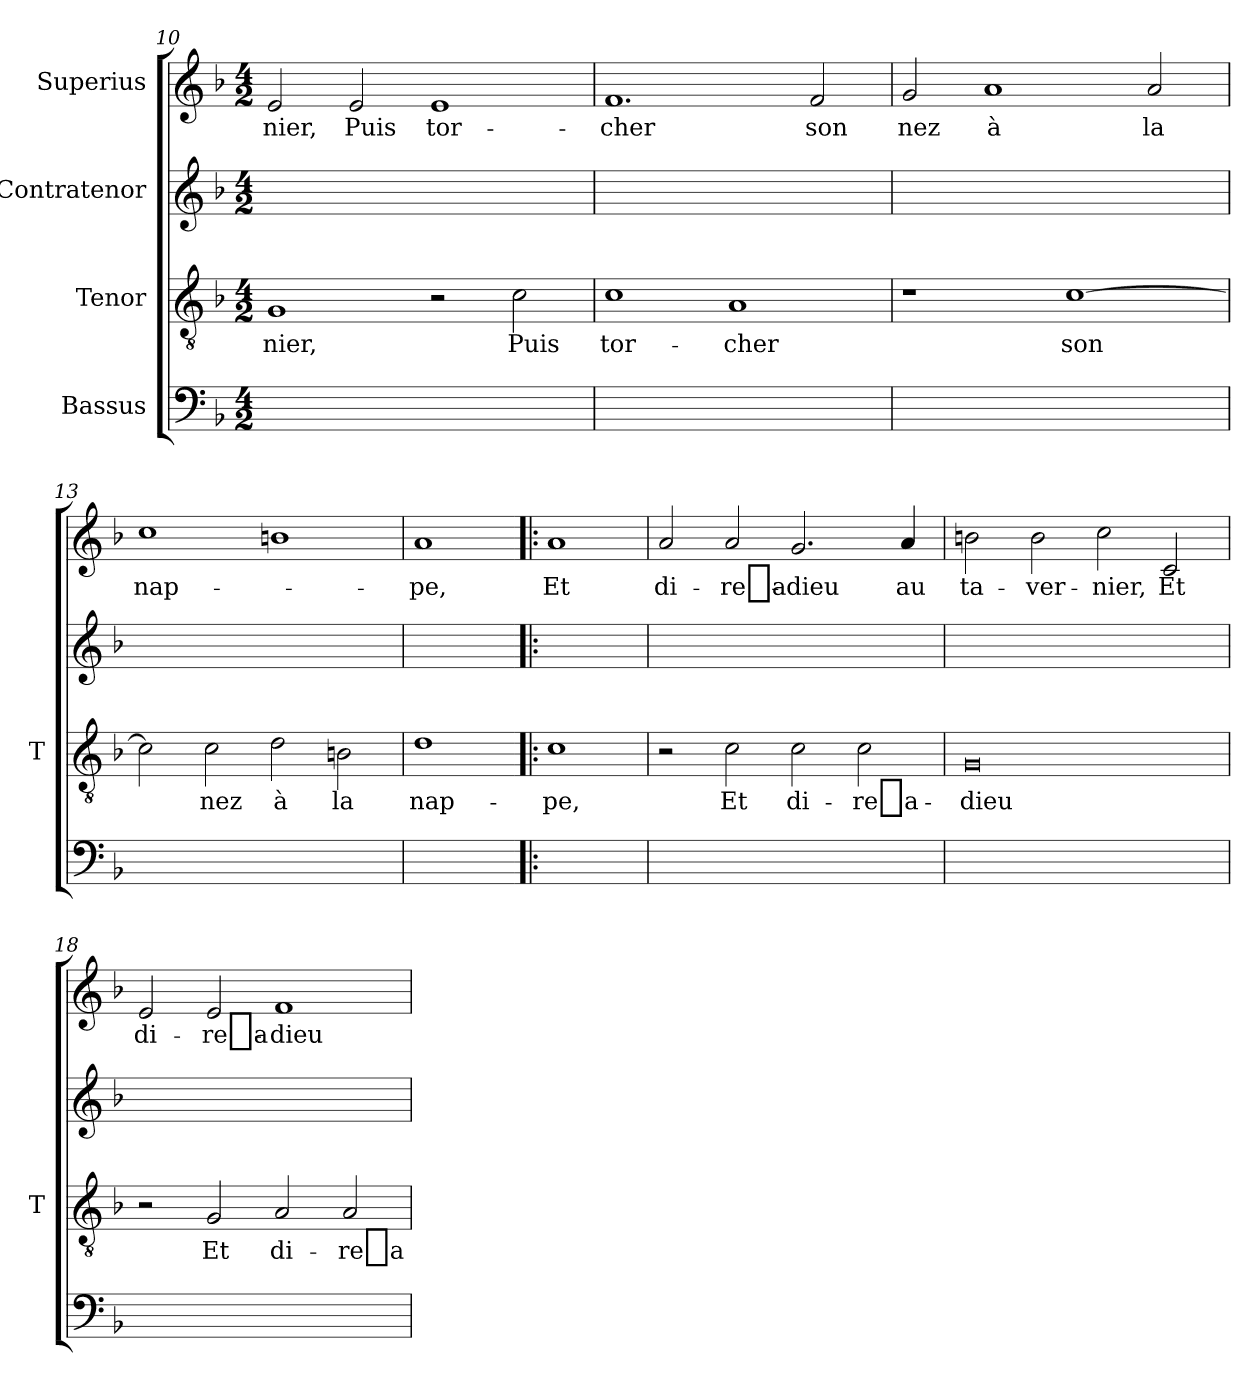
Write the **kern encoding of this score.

**kern	**kern	**text	**kern	**kern	**text
*part4	*part3	*part3	*part2	*part1	*part1
*staff4	*staff3	*staff3	*staff2	*staff1	*staff1
*I"Bassus	*I"Tenor	*	*I"Contratenor	*I"Superius	*
*	*I'T	*	*	*	*
*clefF4	*clefGv2	*	*clefG2	*clefG2	*
*k[b-]	*k[b-]	*	*k[b-]	*k[b-]	*
*M4/2	*M4/2	*	*M4/2	*M4/2	*
=10	=10	=10	=10	=10	=10
0ryy	1G	-nier,	0ryy	2e	-nier,
.	.	.	.	2e	-Puis
.	2r	.	.	1e	tor-
.	2c	-Puis	.	.	.
=11	=11	=11	=11	=11	=11
0ryy	1c	tor-	0ryy	1.f	-cher
.	1A	-cher	.	.	.
.	.	.	.	2f	-son
=12	=12	=12	=12	=12	=12
0ryy	1r	.	0ryy	2g	-nez
.	.	.	.	1a	-à
.	[1c	-son	.	.	.
.	.	.	.	2a	-la
=13	=13	=13	=13	=13	=13
0ryy	2c]	.	0ryy	1cc	nap-
.	2c	-nez	.	.	.
.	2d	-à	.	1bn	.
.	2Bn	-la	.	.	.
=14	=14	=14	=14	=14	=14
1ryy	1d	nap-	1ryy	1a	-pe,
=15!|:	=15!|:	=15!|:	=15!|:	=15!|:	=15!|:
1ryy	1c	-pe,	1ryy	1a	-Et
=16	=16	=16	=16	=16	=16
0ryy	2r	.	0ryy	2a	di-
.	2c	-Et	.	2a	re_a-
.	2c	di-	.	2.g	-dieu
.	2c	re_a-	.	.	.
.	.	.	.	4a	-au
=17	=17	=17	=17	=17	=17
0ryy	0G	-dieu	0ryy	2bn	ta-
.	.	.	.	2b	ver-
.	.	.	.	2cc	-nier,
.	.	.	.	2c	-Et
=18	=18	=18	=18	=18	=18
0ryy	2r	.	0ryy	2e	di-
.	2G	-Et	.	2e	re_a-
.	2A	di-	.	1f	-dieu
.	2A	re_a-	.	.	.
=	=	=	=	=	=
*-	*-	*-	*-	*-	*-
